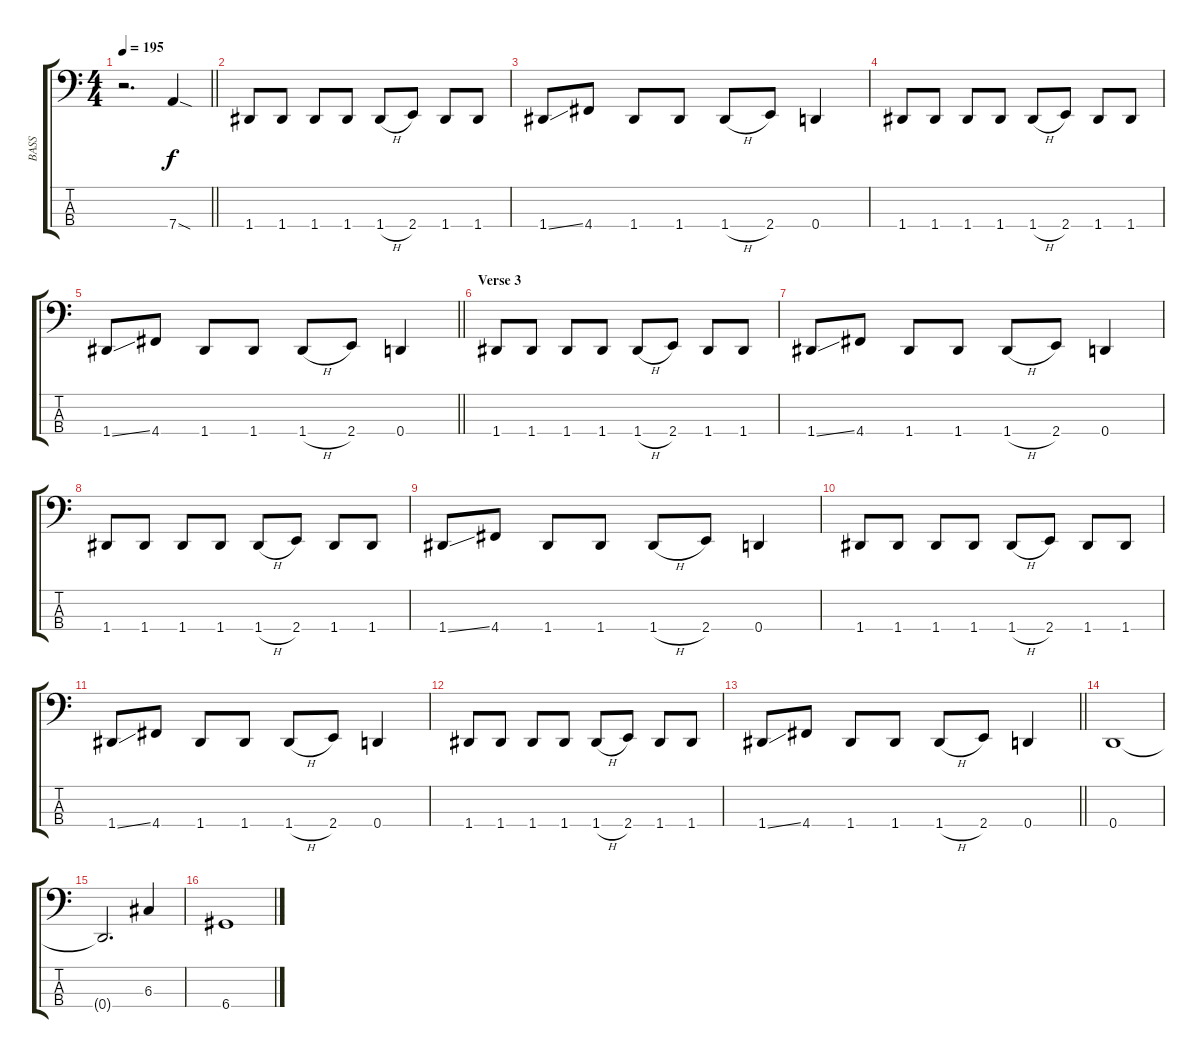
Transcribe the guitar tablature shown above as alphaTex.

\track ("BASS" "BASS") {instrument electricbassfinger}
\staff {score tabs}
\tuning (F2 C2 G1 D1) {hide}
\ts (4 4)
\tempo 195
\clef f4
\barLineRight lightlight
\ks c
r.2{d dy f} 7.4{sod}.4 |
1.4.8 1.4.8 1.4.8 1.4.8 1.4{h}.8 2.4.8 1.4.8 1.4.8 |
1.4{ss}.8 4.4.8 1.4.8 1.4.8 1.4{h}.8 2.4.8 0.4.4 |
1.4.8 1.4.8 1.4.8 1.4.8 1.4{h}.8 2.4.8 1.4.8 1.4.8 |
\barLineRight lightlight
1.4{ss}.8 4.4.8 1.4.8 1.4.8 1.4{h}.8 2.4.8 0.4.4 |
\section ("" "Verse 3")
1.4.8 1.4.8 1.4.8 1.4.8 1.4{h}.8 2.4.8 1.4.8 1.4.8 |
1.4{ss}.8 4.4.8 1.4.8 1.4.8 1.4{h}.8 2.4.8 0.4.4 |
1.4.8 1.4.8 1.4.8 1.4.8 1.4{h}.8 2.4.8 1.4.8 1.4.8 |
1.4{ss}.8 4.4.8 1.4.8 1.4.8 1.4{h}.8 2.4.8 0.4.4 |
1.4.8 1.4.8 1.4.8 1.4.8 1.4{h}.8 2.4.8 1.4.8 1.4.8 |
1.4{ss}.8 4.4.8 1.4.8 1.4.8 1.4{h}.8 2.4.8 0.4.4 |
1.4.8 1.4.8 1.4.8 1.4.8 1.4{h}.8 2.4.8 1.4.8 1.4.8 |
\barLineRight lightlight
1.4{ss}.8 4.4.8 1.4.8 1.4.8 1.4{h}.8 2.4.8 0.4.4 |
0.4.1 |
0.4{t}.2{d} 6.3.4 |
6.4.1
